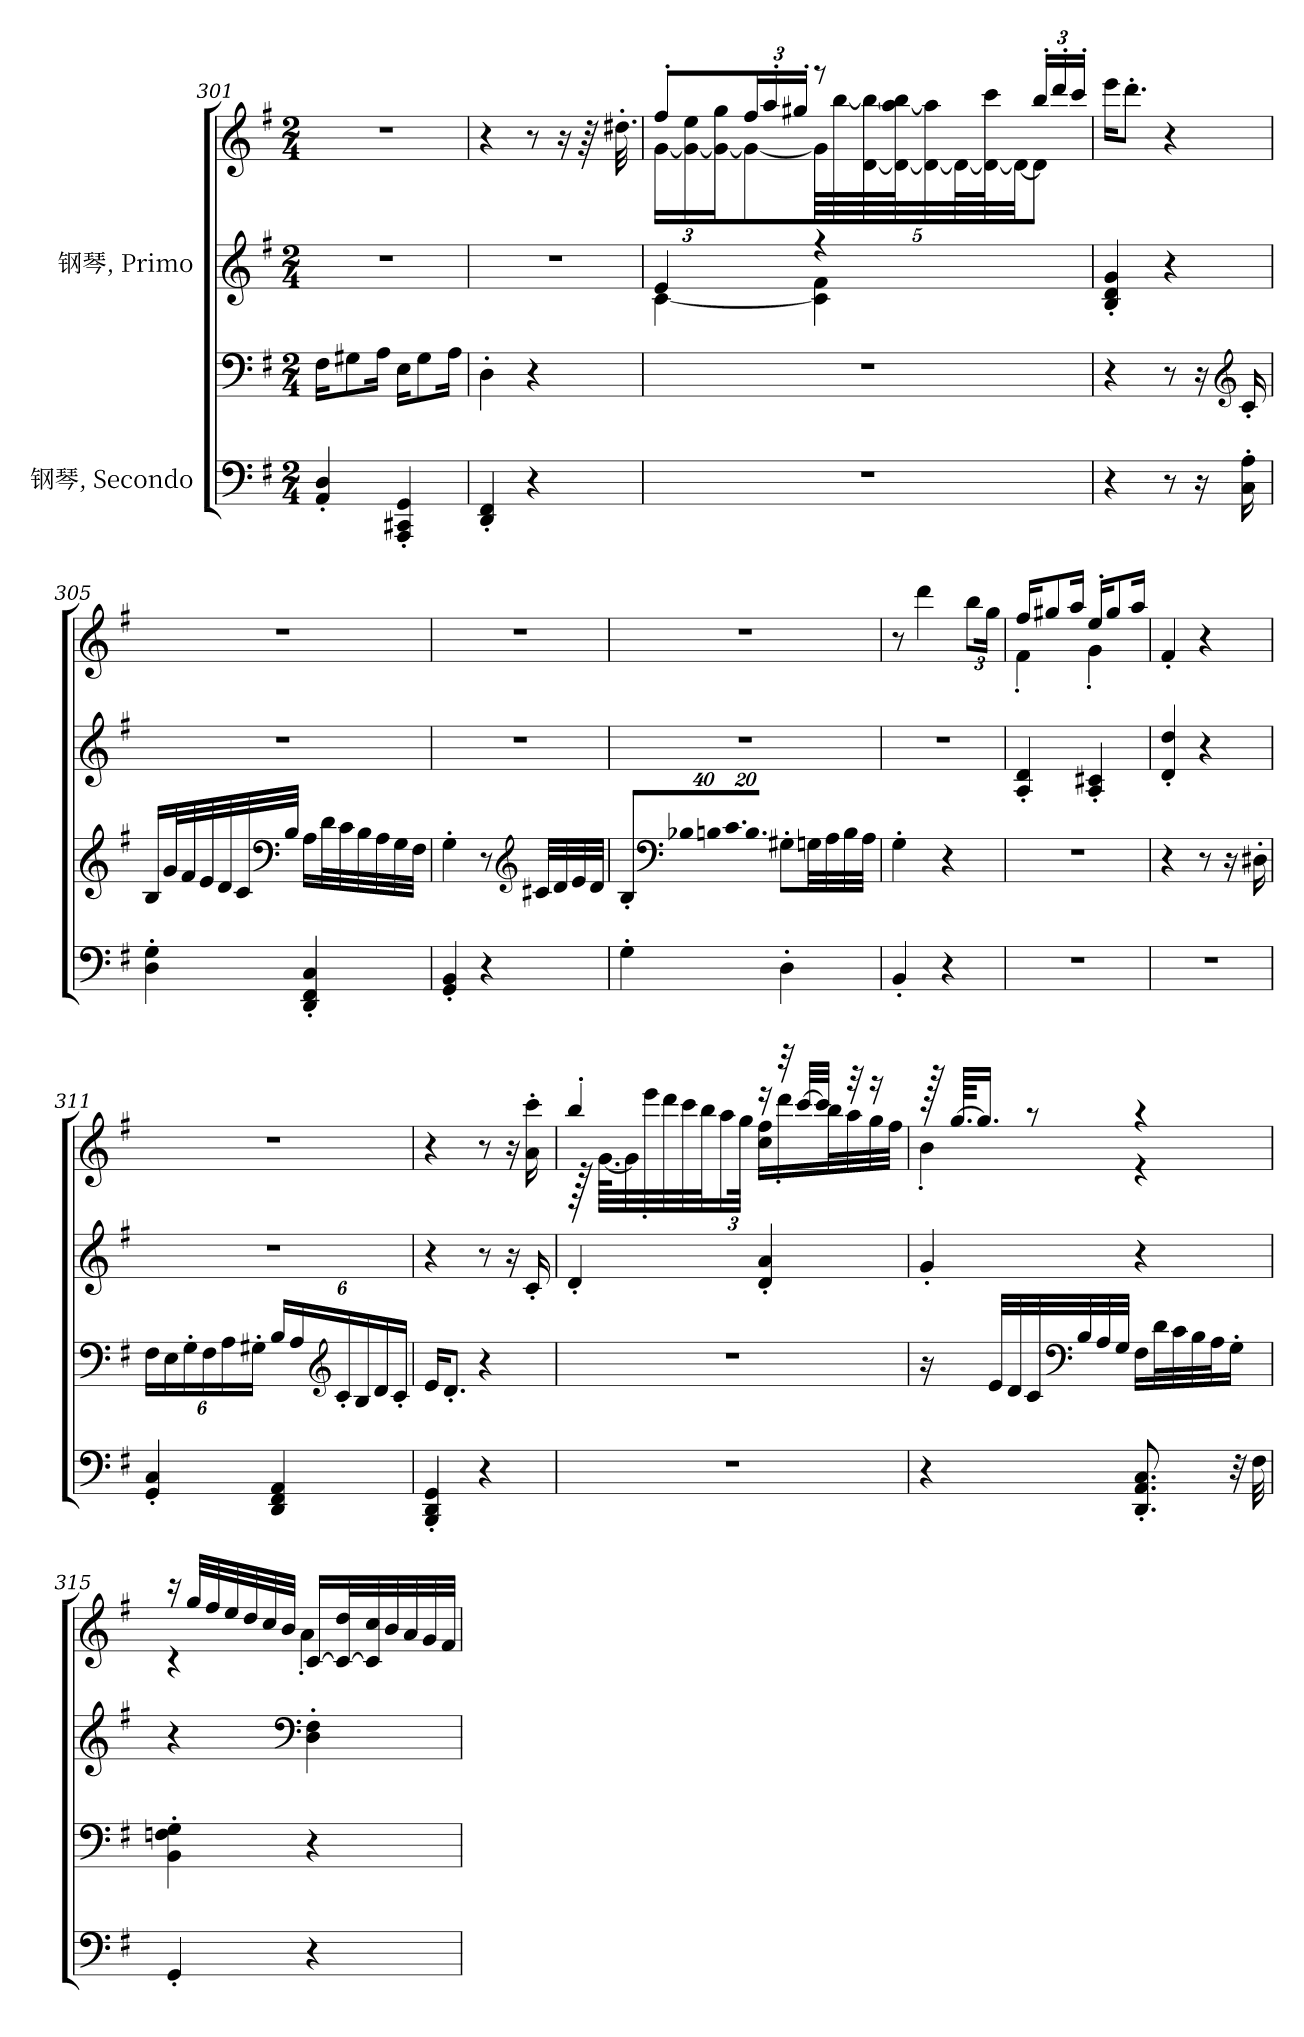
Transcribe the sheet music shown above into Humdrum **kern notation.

**kern	**kern	**kern	**kern
*part2	*part2	*part1	*part1
*staff4	*staff3	*staff2	*staff1
*I"钢琴, Secondo	*	*I"钢琴, Primo	*
*clefF4	*clefF4	*clefG2	*clefG2
*k[f#]	*k[f#]	*k[f#]	*k[f#]
*M2/4	*M2/4	*M2/4	*M2/4
=301	=301	=301	=301
4AA/' 4D/'	16F#\KL	2r	2r
.	8G#X\	.	.
.	16A\Jk	.	.
4AAA/' 4CC#X/' 4GG/'	16E\KL	.	.
.	8G#\	.	.
.	16A\Jk	.	.
!!LO:LB:g=z
=302	=302	=302	=302
4DD/' 4FF#/'	4D'\	2r	4r
4r	4r	.	8r
.	.	.	16r
.	.	.	64r
.	.	.	32.dd#X'\
=303	=303	=303	=303
*	*	*^	*^
*	*	*	*	*	*Xbrackettup
2r	2r	4e/	[4c\	8ff#'/L	[24g\LL
.	.	.	.	.	24g\_ 24ee\
.	.	.	.	.	24g\_ 24gg\J
.	.	.	.	24ff#/L	8g\_
.	.	.	.	24aa'/	.
.	.	.	.	24gg#X'/JJ	.
.	.	4r	4c\] 4f#\	8r	80g\LLL]
.	.	.	.	.	[80bb\
.	.	.	.	.	[80d\ 80bb\_
.	.	.	.	.	80d\_ [80aa\ 80bb\]J
.	.	.	.	.	40d\_ 40aa\]
.	.	.	.	.	80d\L_
.	.	.	.	.	80d\_ 80ccc\J
.	.	.	.	.	40d\JJ_
.	.	.	.	24bb'/LL	8d\J]
.	.	.	.	24ddd'/	.
.	.	.	.	24ccc'/JJ	.
*	*	*v	*v	*	*
*	*	*	*v	*v
=304	=304	=304	=304
4r	4r	4B/' 4d/' 4g/'	16eee\KL
.	.	.	8.ddd'\J
8r	8r	4r	4r
16r	16r	.	.
*	*clefG2	*	*
16C\' 16A\'	16c'/	.	.
!!LO:PB:g=z
=305	=305	=305	=305
4D\' 4G\'	16B/LL	2r	2r
.	32g/L	.	.
.	32f#/	.	.
.	32e/	.	.
.	32d/	.	.
.	32c/	.	.
*	*clefF4	*	*
.	32B/JJJ	.	.
4DD/' 4FF#/' 4C/'	16A\LL	.	.
.	32d\L	.	.
.	32c\	.	.
.	32B\	.	.
.	32A\	.	.
.	32G\	.	.
.	32F#\JJJ	.	.
=306	=306	=306	=306
4GG/' 4BB/'	4G'\	2r	2r
4r	8r	.	.
*	*clefG2	*	*
.	32c#X/LLL	.	.
.	32d/	.	.
.	32e/	.	.
.	32d/JJJ	.	.
=307	=307	=307	=307
4G'\	8B'/L	2r	2r
*	*clefF4	*	*
*	*Xbrackettup	*	*
!	!LO:N:vis=32	!	!
.	640%23B-X/LL	.	.
!	!LO:N:vis=32	!	!
.	640%23Bn/	.	.
!	!LO:N:vis=32.	!	!
.	640%17c/L	.	.
!	!LO:N:vis=32.	!	!
.	640%17B/JJJJ	.	.
4D'\	8G#X'\L	.	.
.	32Gn\LL	.	.
.	32A\	.	.
.	32B\	.	.
.	32A\JJJ	.	.
!!LO:LB:g=z
=308	=308	=308	=308
4BB'/	4G'\	2r	8r
.	.	.	4ddd\
4r	4r	.	.
.	.	.	12bb\L
.	.	.	24gg\Jk
=309	=309	=309	=309
*	*	*	*^
2r	2r	4A/' 4d/'	16ff#/KL	4f#'\
.	.	.	8gg#X/	.
.	.	.	16aa/Jk	.
.	.	4A/' 4c#X/'	16ee'/KL	4g'\
.	.	.	8gg#/	.
.	.	.	16aa/Jk	.
*	*	*	*v	*v
=310	=310	=310	=310
2r	4r	4d/' 4dd/'	4f#'/
.	8r	4r	4r
.	16r	.	.
.	16D#X'\	.	.
=311	=311	=311	=311
4GG/' 4C/'	24F#\LL	2r	2r
.	24E\	.	.
.	24G'\	.	.
.	24F#\	.	.
.	24A\	.	.
.	24G#X'\JJ	.	.
4DD/ 4FF#/ 4AA/	24B/LL	.	.
.	24A/	.	.
*	*clefG2	*	*
.	24c'/	.	.
.	24B/	.	.
.	24d/	.	.
.	24c'/JJ	.	.
=312	=312	=312	=312
4BBB/' 4DD/' 4GG/'	16e/KL	4r	4r
.	8.d'/J	.	.
4r	4r	8r	8r
.	.	16r	16r
.	.	16c'/	16a\' 16ccc\'
!!LO:LB:g=z
=313	=313	=313	=313
*	*	*	*^
2r	2r	4d'/	4bb'/	128r
.	.	.	.	[64.g\KLLL
.	.	.	.	32g\]
.	.	.	.	32eee'\
.	.	.	.	32ddd\
.	.	.	.	32ccc\
.	.	.	.	32bb\J
.	.	.	.	24aa\
.	.	.	.	48gg\JJk
.	.	4d/' 4a/'	16r	16cc\ 16ff#\LL
.	.	.	32r	16ddd'\
.	.	.	[32ccc/LLL	.
.	.	.	32ccc/JJJ]	32bb\L
.	.	.	32r	32aa\
.	.	.	16r	32gg\
.	.	.	.	32ff#\JJJ
=314	=314	=314	=314	=314
4r	16r	4g'/	128r	4b'\
.	.	.	[64.gg/KKLL	.
.	.	.	16.gg/JJ]	.
.	32e/LLL	.	.	.
.	32d/	.	.	.
.	32c/	.	8r	.
*	*clefF4	*	*	*
.	32B/	.	.	.
.	32A/	.	.	.
.	32G/JJJ	.	.	.
8.DD/' 8.AA/' 8.C/'	16F#\LL	4r	4r	4r
.	32d\L	.	.	.
.	32c\	.	.	.
.	32B\	.	.	.
.	32A\J	.	.	.
32r	16G'\JJ	.	.	.
32F#\	.	.	.	.
!!LO:PB:g=z	!!
=315	=315	=315	=315	=315
4GG'/	4BB\' 4Fn\' 4G\'	4r	16r	4r
.	.	.	32gg/LLL	.
.	.	.	32ff#/	.
.	.	.	32ee/	.
.	.	.	32dd/	.
.	.	.	32cc/	.
.	.	.	32b/JJJ	.
*	*	*clefF4	*	*
4r	4r	4D\' 4F#\'	[16c/LL	4a'\
.	.	.	32c/_ 32dd/L	.
.	.	.	32c/] 32cc/	.
.	.	.	32b/	.
.	.	.	32a/	.
.	.	.	32g/	.
.	.	.	32f#/JJJ	.
*	*	*	*v	*v
=	=	=	=
*-	*-	*-	*-
